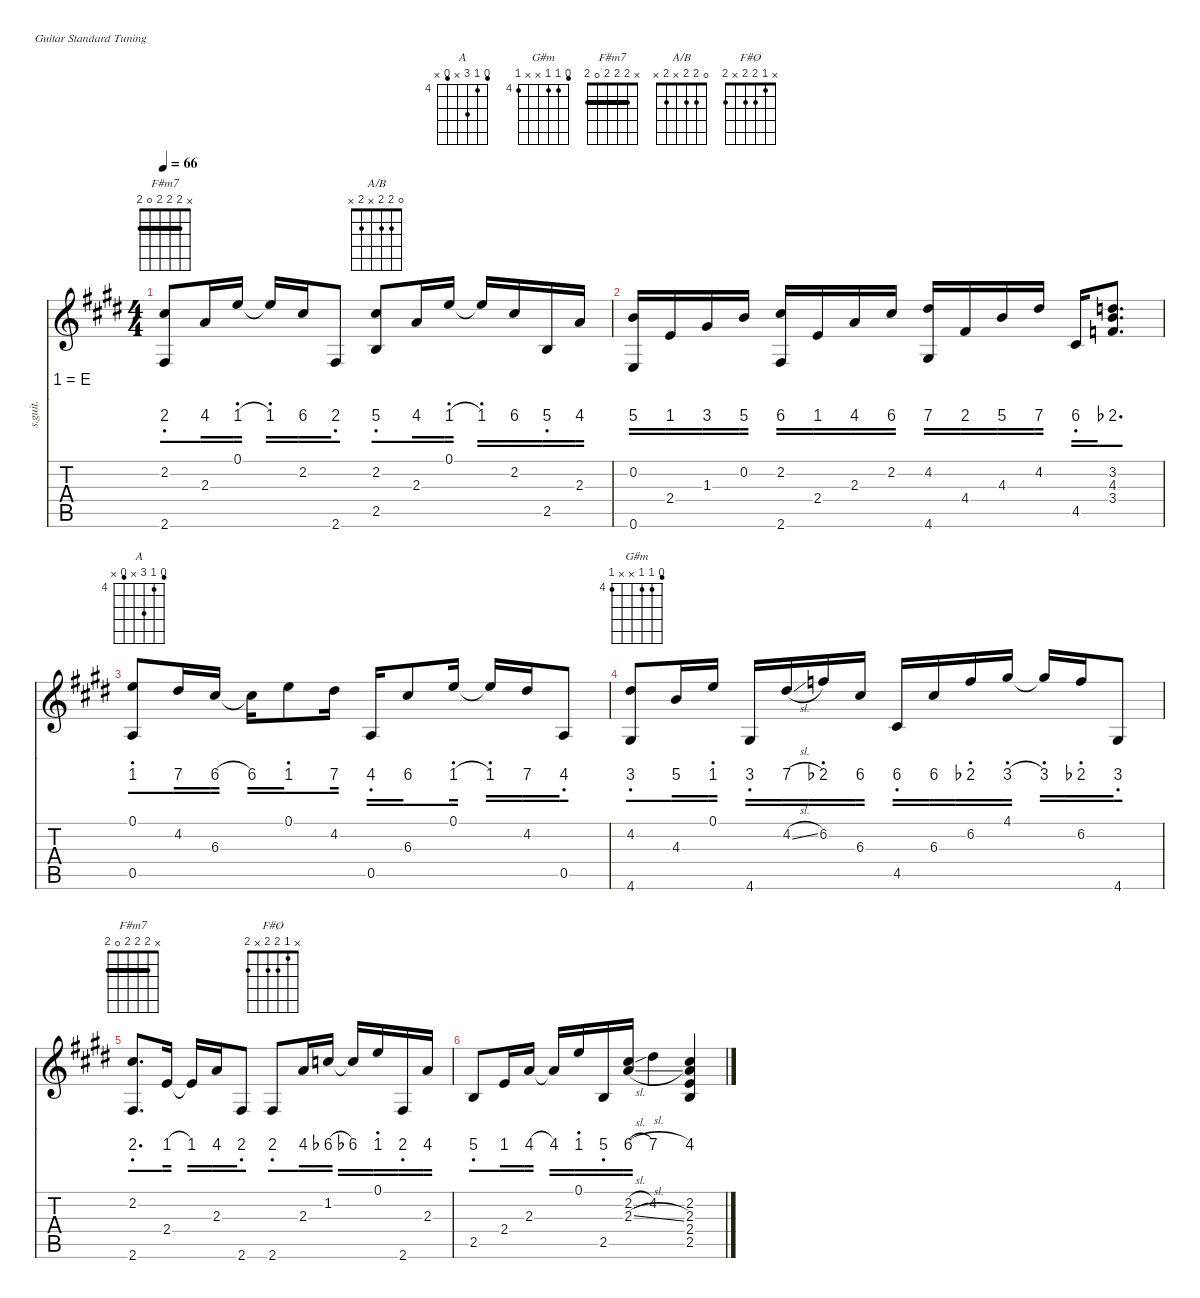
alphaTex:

\defaultSystemsLayout 4
\hideDynamics
\bracketExtendMode nobrackets
\chordDiagramsInScore
\track ("Steel Guitar" "s.guit.") {defaultSystemsLayout 4 instrument acousticguitarsteel}
\staff {score tabs numbered}
\tuning (E4 B3 G3 D3 A2 E2)
\chord ("A" 3 4 6 x 3 x) {firstfret 4}
\chord ("G#m" 3 4 4 x x 4) {firstfret 4 showfingering false}
\chord ("F#m7" 0 2 2 x x 2) {showfingering false}
\chord ("A/B" 0 2 2 x 2 x) {showfingering false}
\chord ("F#m7" x 2 2 2 0 2) {barre (2 2)}
\chord ("F#Ø" x 1 2 2 x 2) {showfingering false}
\ts (4 4)
\tempo 66
\clef g2
\ks e
(2.6{acc #} 2.2{acc #}).8{ch "F#m7" dy mf beam Up} 2.3{acc forcenatural}.16{beam Up} 0.1{acc forcenatural}.16{beam Up} 0.1{t acc forcenatural}.16{beam Up} 2.2{acc #}.16{beam Up} 2.6{acc #}.8{beam Up} (2.5{acc forcenatural} 2.2{acc #}).8{ch "A/B" beam Up} 2.3{acc forcenatural}.16{beam Up} 0.1{acc forcenatural}.16{beam Up} 0.1{t acc forcenatural}.16{beam Up} 2.2{acc #}.16{beam Up} 2.5{acc forcenatural}.16{beam Up} 2.3{acc forcenatural}.16{beam Up} |
(0.2{acc forcenatural} 0.6{acc forcenatural}).16{beam Up} 2.4{acc forcenatural}.16{beam Up} 1.3{acc #}.16{beam Up} 0.2{acc forcenatural}.16{beam Up} (2.2{acc #} 2.6{acc #}).16{beam Up} 2.4{acc forcenatural}.16{beam Up} 2.3{acc forcenatural}.16{beam Up} 2.2{acc #}.16{beam Up} (4.2{acc #} 4.6{acc #}).16{beam Up} 4.4{acc #}.16{beam Up} 4.3{acc forcenatural}.16{beam Up} 4.2{acc #}.16{beam Up} 4.5{acc #}.16{beam Up} (3.4{acc forcenatural} 4.3{acc forcenatural} 3.2{acc forcenatural}).8{d beam Up} |
(0.1{acc forcenatural} 0.5{acc forcenatural}).8{ch "A" beam Up} 4.2{acc #}.16{beam Up} 6.3{acc #}.16{beam Up} 6.3{t acc #}.16{beam Down} 0.1{acc forcenatural}.8{beam Down} 4.2{acc #}.16{beam Down} 0.5{acc forcenatural}.16{beam Up} 6.3{acc #}.8{beam Up} 0.1{acc forcenatural}.16{beam Up} 0.1{t acc forcenatural}.16{beam Up} 4.2{acc #}.16{beam Up} 0.5{acc forcenatural}.8{beam Up} |
(4.6{acc #} 4.2{acc #}).8{ch "G#m" beam Up} 4.3{acc forcenatural}.16{beam Up} 0.1{acc forcenatural}.16{beam Up} 4.6{acc #}.16{beam Up} 4.2{sl acc #}.16{beam Up} 6.2{acc forcenatural}.16{beam Up} 6.3{acc #}.16{beam Up} 4.5{acc #}.16{beam Up} 6.3{acc #}.16{beam Up} 6.2{acc forcenatural}.16{beam Up} 4.1{acc #}.16{beam Up} 4.1{t acc #}.16{beam Up} 6.2{acc forcenatural}.16{beam Up} 4.6{acc #}.8{beam Up} |
(2.6{acc #} 2.2{acc #}).8{d ch "F#m7" beam Up} 2.4{acc forcenatural}.16{beam Up} 2.4{t acc forcenatural}.16{beam Up} 2.3{acc forcenatural}.16{beam Up} 2.6{acc #}.8{beam Up} 2.6{acc #}.8{ch "F#Ø" beam Up} 2.3{acc forcenatural}.16{beam Up} 1.2{acc forcenatural}.16{beam Up} 1.2{t acc forcenatural}.16{beam Up} 0.1{acc forcenatural}.16{beam Up} 2.6{acc #}.16{beam Up} 2.3{acc forcenatural}.16{beam Up} |
2.5{acc forcenatural}.8{beam Up} 2.4{acc forcenatural}.16{beam Up} 2.3{acc forcenatural}.16{beam Up} 2.3{t acc forcenatural}.16{beam Up} 0.1{acc forcenatural}.16{beam Up} 2.5{acc forcenatural}.16{beam Up} (2.2{sl acc #} 2.3{sl acc forcenatural}).16{beam Up} 4.2{acc #}.4{beam Down} (2.3{acc forcenatural} 2.2{acc #} 2.4{acc forcenatural} 2.5{acc forcenatural}).4{beam Up}
